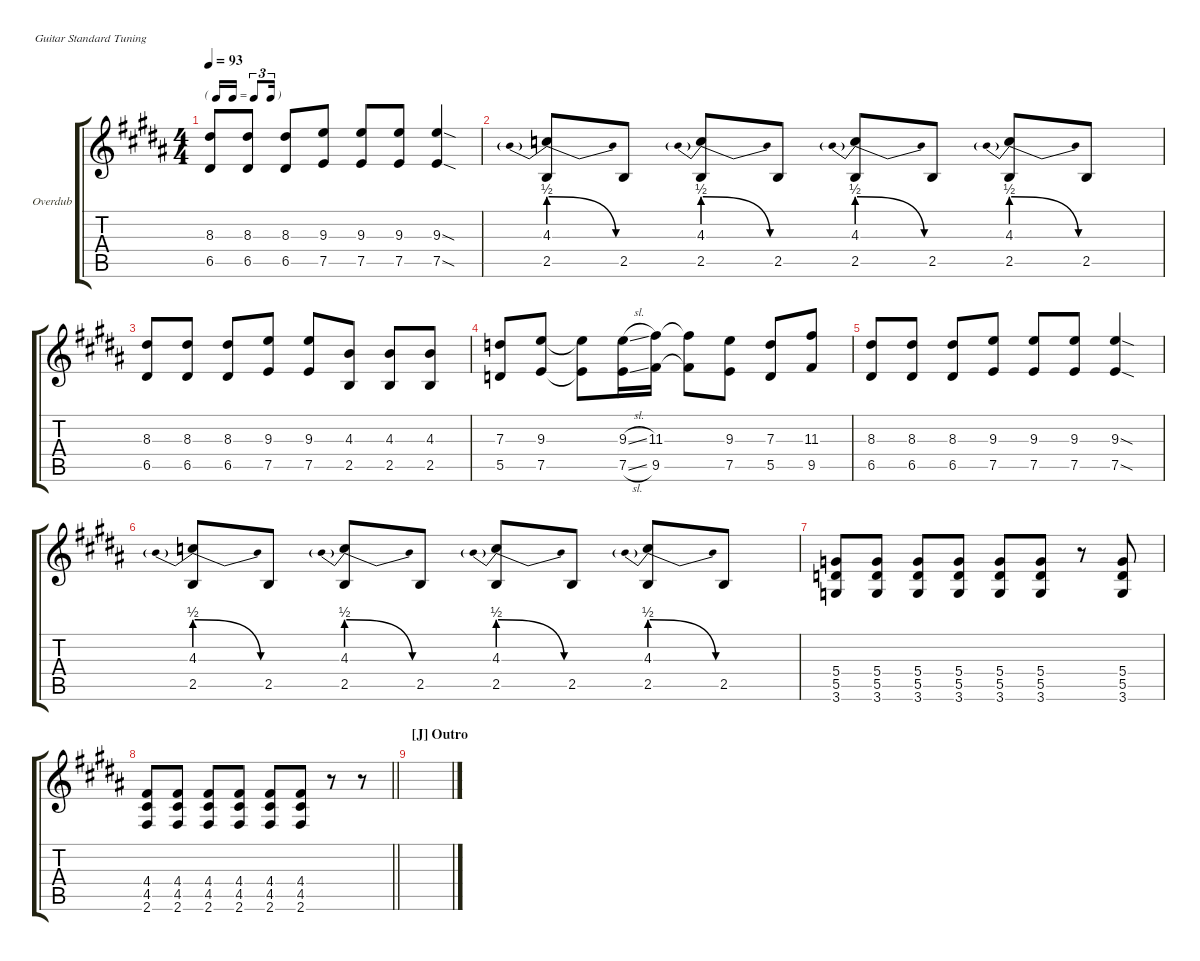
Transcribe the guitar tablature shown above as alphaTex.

\hideDynamics
\bracketExtendMode groupsimilarinstruments
\firstSystemTrackNameOrientation horizontal
\otherSystemsTrackNameOrientation horizontal
\track ("Overdub Final" "Overdub") {multiBarRest instrument acousticguitarsteel}
\staff {score tabs}
\tuning (E4 B3 G3 D3 A2 E2)
\ts (4 4)
\tf triplet16th
\tempo 93
\clef g2
\ks b
(8.3{acc #} 6.5{acc #}).8{dy f} (8.3{acc #} 6.5{acc #}).8 (8.3{acc #} 6.5{acc #}).8 (9.3{acc forcenatural} 7.5{acc forcenatural}).8 (9.3{acc forcenatural} 7.5{acc forcenatural}).8 (9.3{acc forcenatural} 7.5{acc forcenatural}).8 (9.3{sod acc forcenatural} 7.5{sod acc forcenatural}).4 |
(4.3{be (prebendrelease 0 2 15 0)} 2.5{acc forcenatural}).8 2.5{acc forcenatural}.8 (4.3{be (prebendrelease 0 2 15 0)} 2.5{acc forcenatural}).8 2.5{acc forcenatural}.8 (4.3{be (prebendrelease 0 2 15 0)} 2.5{acc forcenatural}).8 2.5{acc forcenatural}.8 (4.3{be (prebendrelease 0 2 15 0)} 2.5{acc forcenatural}).8 2.5{acc forcenatural}.8 |
(8.3{acc #} 6.5{acc #}).8 (8.3{acc #} 6.5{acc #}).8 (8.3{acc #} 6.5{acc #}).8 (9.3{acc forcenatural} 7.5{acc forcenatural}).8 (9.3{acc forcenatural} 7.5{acc forcenatural}).8 (4.3{acc forcenatural} 2.5{acc forcenatural}).8 (4.3{acc forcenatural} 2.5{acc forcenatural}).8 (4.3{acc forcenatural} 2.5{acc forcenatural}).8 |
(7.3{acc forcenatural} 5.5{acc forcenatural}).8 (9.3{acc forcenatural} 7.5{acc forcenatural}).8 (9.3{t acc forcenatural} 7.5{t acc forcenatural}).8 (7.5{sl acc forcenatural} 9.3{sl acc forcenatural}).16 (11.3{acc #} 9.5{acc #}).16 (11.3{t acc #} 9.5{t acc #}).8 (9.3{acc forcenatural} 7.5{acc forcenatural}).8 (7.3{acc forcenatural} 5.5{acc forcenatural}).8 (11.3{acc #} 9.5{acc #}).8 |
(8.3{acc #} 6.5{acc #}).8 (8.3{acc #} 6.5{acc #}).8 (8.3{acc #} 6.5{acc #}).8 (9.3{acc forcenatural} 7.5{acc forcenatural}).8 (9.3{acc forcenatural} 7.5{acc forcenatural}).8 (9.3{acc forcenatural} 7.5{acc forcenatural}).8 (9.3{sod acc forcenatural} 7.5{sod acc forcenatural}).4 |
(4.3{be (prebendrelease 0 2 15 0)} 2.5{acc forcenatural}).8 2.5{acc forcenatural}.8 (4.3{be (prebendrelease 0 2 15 0)} 2.5{acc forcenatural}).8 2.5{acc forcenatural}.8 (4.3{be (prebendrelease 0 2 15 0)} 2.5{acc forcenatural}).8 2.5{acc forcenatural}.8 (4.3{be (prebendrelease 0 2 15 0)} 2.5{acc forcenatural}).8 2.5{acc forcenatural}.8 |
(5.4{acc forcenatural} 5.5{acc forcenatural} 3.6{acc forcenatural}).8 (5.4{acc forcenatural} 5.5{acc forcenatural} 3.6{acc forcenatural}).8 (5.4{acc forcenatural} 5.5{acc forcenatural} 3.6{acc forcenatural}).8 (5.4{acc forcenatural} 5.5{acc forcenatural} 3.6{acc forcenatural}).8 (5.4{acc forcenatural} 5.5{acc forcenatural} 3.6{acc forcenatural}).8 (5.4{acc forcenatural} 5.5{acc forcenatural} 3.6{acc forcenatural}).8 r.8 (5.4{acc forcenatural} 5.5{acc forcenatural} 3.6{acc forcenatural}).8 |
\barLineRight lightlight
(4.4{acc #} 4.5{acc #} 2.6{acc #}).8 (4.4{acc #} 4.5{acc #} 2.6{acc #}).8 (4.4{acc #} 4.5{acc #} 2.6{acc #}).8 (4.4{acc #} 4.5{acc #} 2.6{acc #}).8 (4.4{acc #} 4.5{acc #} 2.6{acc #}).8 (4.4{acc #} 4.5{acc #} 2.6{acc #}).8 r.8 r.8 |
\section ("J" "Outro")
